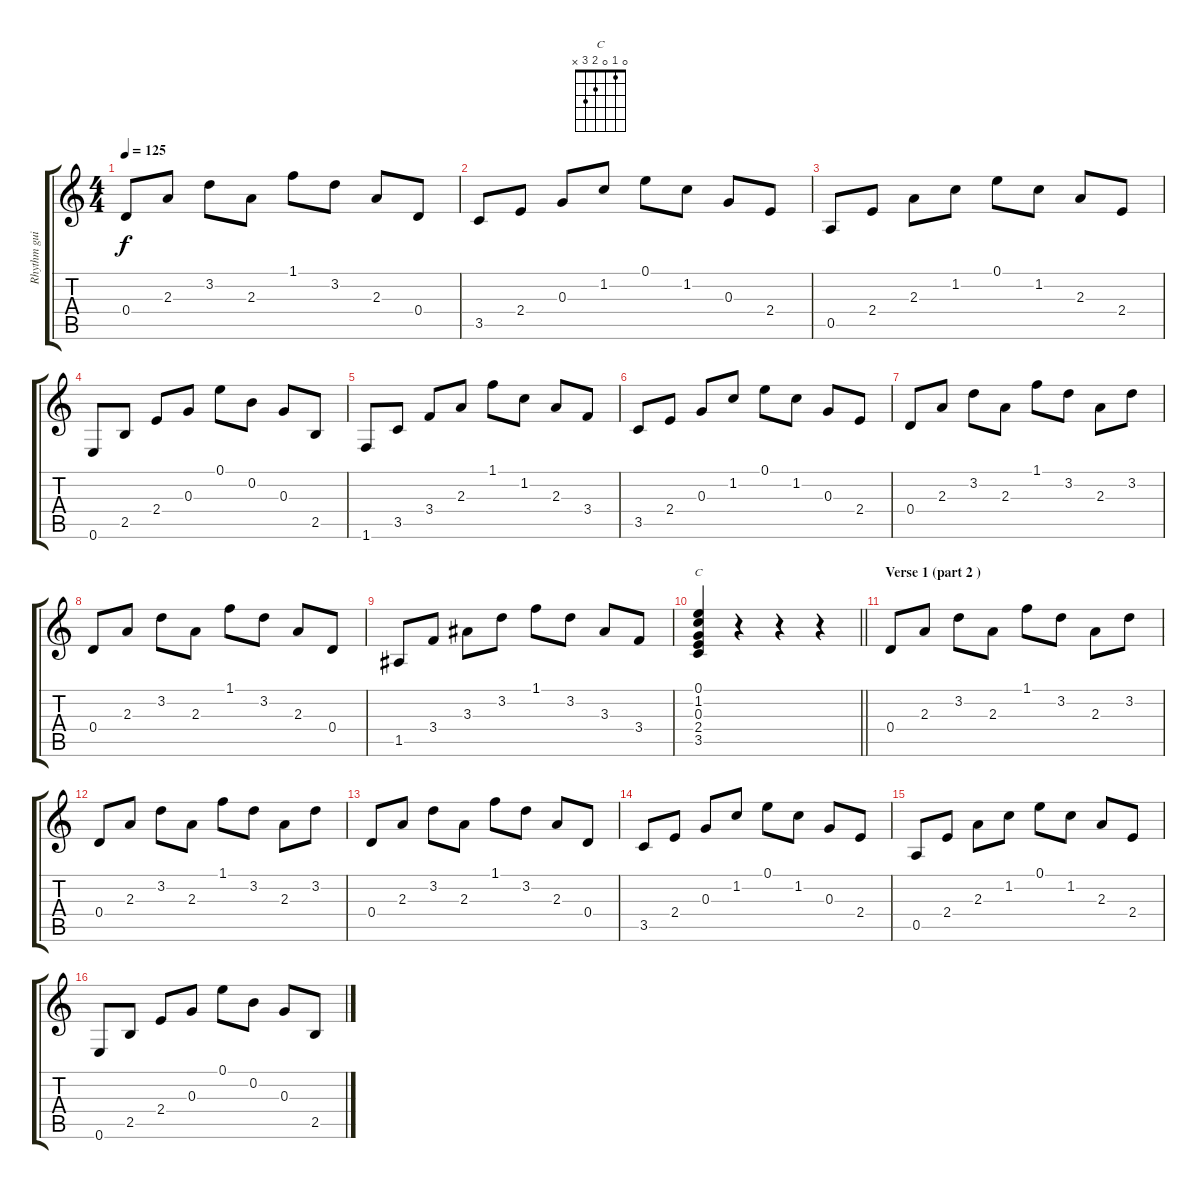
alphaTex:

\track ("Rhythm guitar (Acoustic)" "Rhythm gui") {instrument acousticguitarsteel}
\staff {score tabs}
\tuning (E4 B3 G3 D3 A2 E2) {hide}
\chord ("C" 0 1 0 2 3 x)
\ts (4 4)
\tempo 125
\clef g2
\ks c
0.4.8{dy f} 2.3.8 3.2.8 2.3.8 1.1.8 3.2.8 2.3.8 0.4.8 |
3.5.8 2.4.8 0.3.8 1.2.8 0.1.8 1.2.8 0.3.8 2.4.8 |
0.5.8 2.4.8 2.3.8 1.2.8 0.1.8 1.2.8 2.3.8 2.4.8 |
0.6.8 2.5.8 2.4.8 0.3.8 0.1.8 0.2.8 0.3.8 2.5.8 |
1.6.8 3.5.8 3.4.8 2.3.8 1.1.8 1.2.8 2.3.8 3.4.8 |
3.5.8 2.4.8 0.3.8 1.2.8 0.1.8 1.2.8 0.3.8 2.4.8 |
0.4.8 2.3.8 3.2.8 2.3.8 1.1.8 3.2.8 2.3.8 3.2.8 |
0.4.8 2.3.8 3.2.8 2.3.8 1.1.8 3.2.8 2.3.8 0.4.8 |
1.5.8 3.4.8 3.3.8 3.2.8 1.1.8 3.2.8 3.3.8 3.4.8 |
\barLineRight lightlight
(0.1 1.2 0.3 2.4 3.5).4{ch "C"} r.4 r.4 r.4 |
\section ("" "Verse 1 (part 2 )")
0.4.8 2.3.8 3.2.8 2.3.8 1.1.8 3.2.8 2.3.8 3.2.8 |
0.4.8 2.3.8 3.2.8 2.3.8 1.1.8 3.2.8 2.3.8 3.2.8 |
0.4.8 2.3.8 3.2.8 2.3.8 1.1.8 3.2.8 2.3.8 0.4.8 |
3.5.8 2.4.8 0.3.8 1.2.8 0.1.8 1.2.8 0.3.8 2.4.8 |
0.5.8 2.4.8 2.3.8 1.2.8 0.1.8 1.2.8 2.3.8 2.4.8 |
0.6.8 2.5.8 2.4.8 0.3.8 0.1.8 0.2.8 0.3.8 2.5.8
